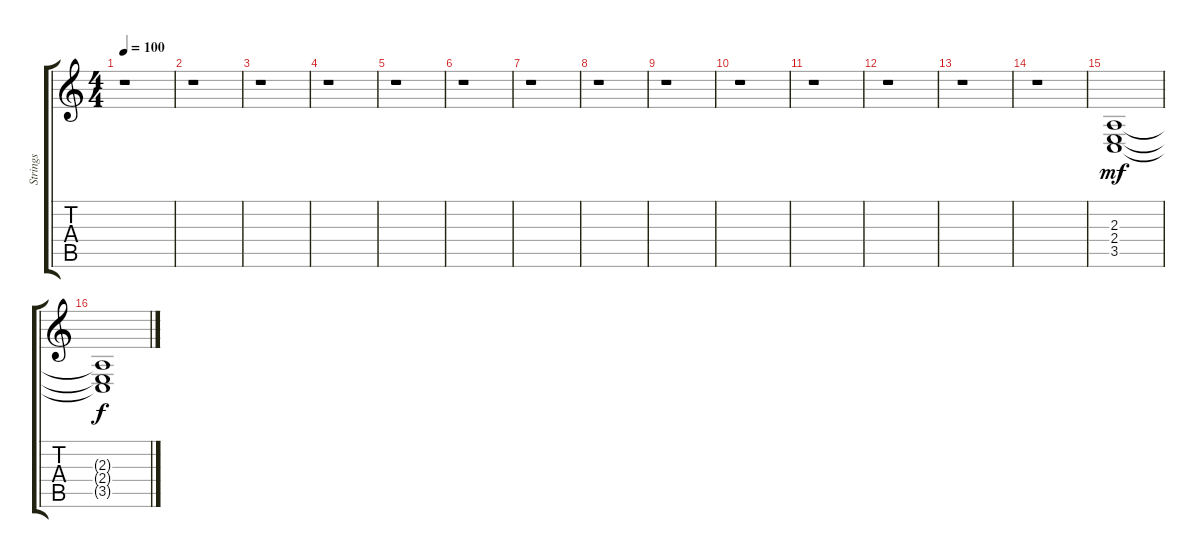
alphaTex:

\track ("Strings" "Strings") {instrument stringensemble2}
\staff {score tabs}
\tuning (E4 B3 G3 D3 A2 E2) {hide}
\ts (4 4)
\tempo 100
\clef g2
\ks c
r.1{dy mf instrument stringensemble2} |
r.1 |
r.1 |
r.1 |
r.1 |
r.1 |
r.1 |
r.1 |
r.1 |
r.1 |
r.1 |
r.1 |
r.1 |
r.1 |
(2.3 2.4 3.5).1 |
(2.3{t} 2.4{t} 3.5{t}).1{dy f}
